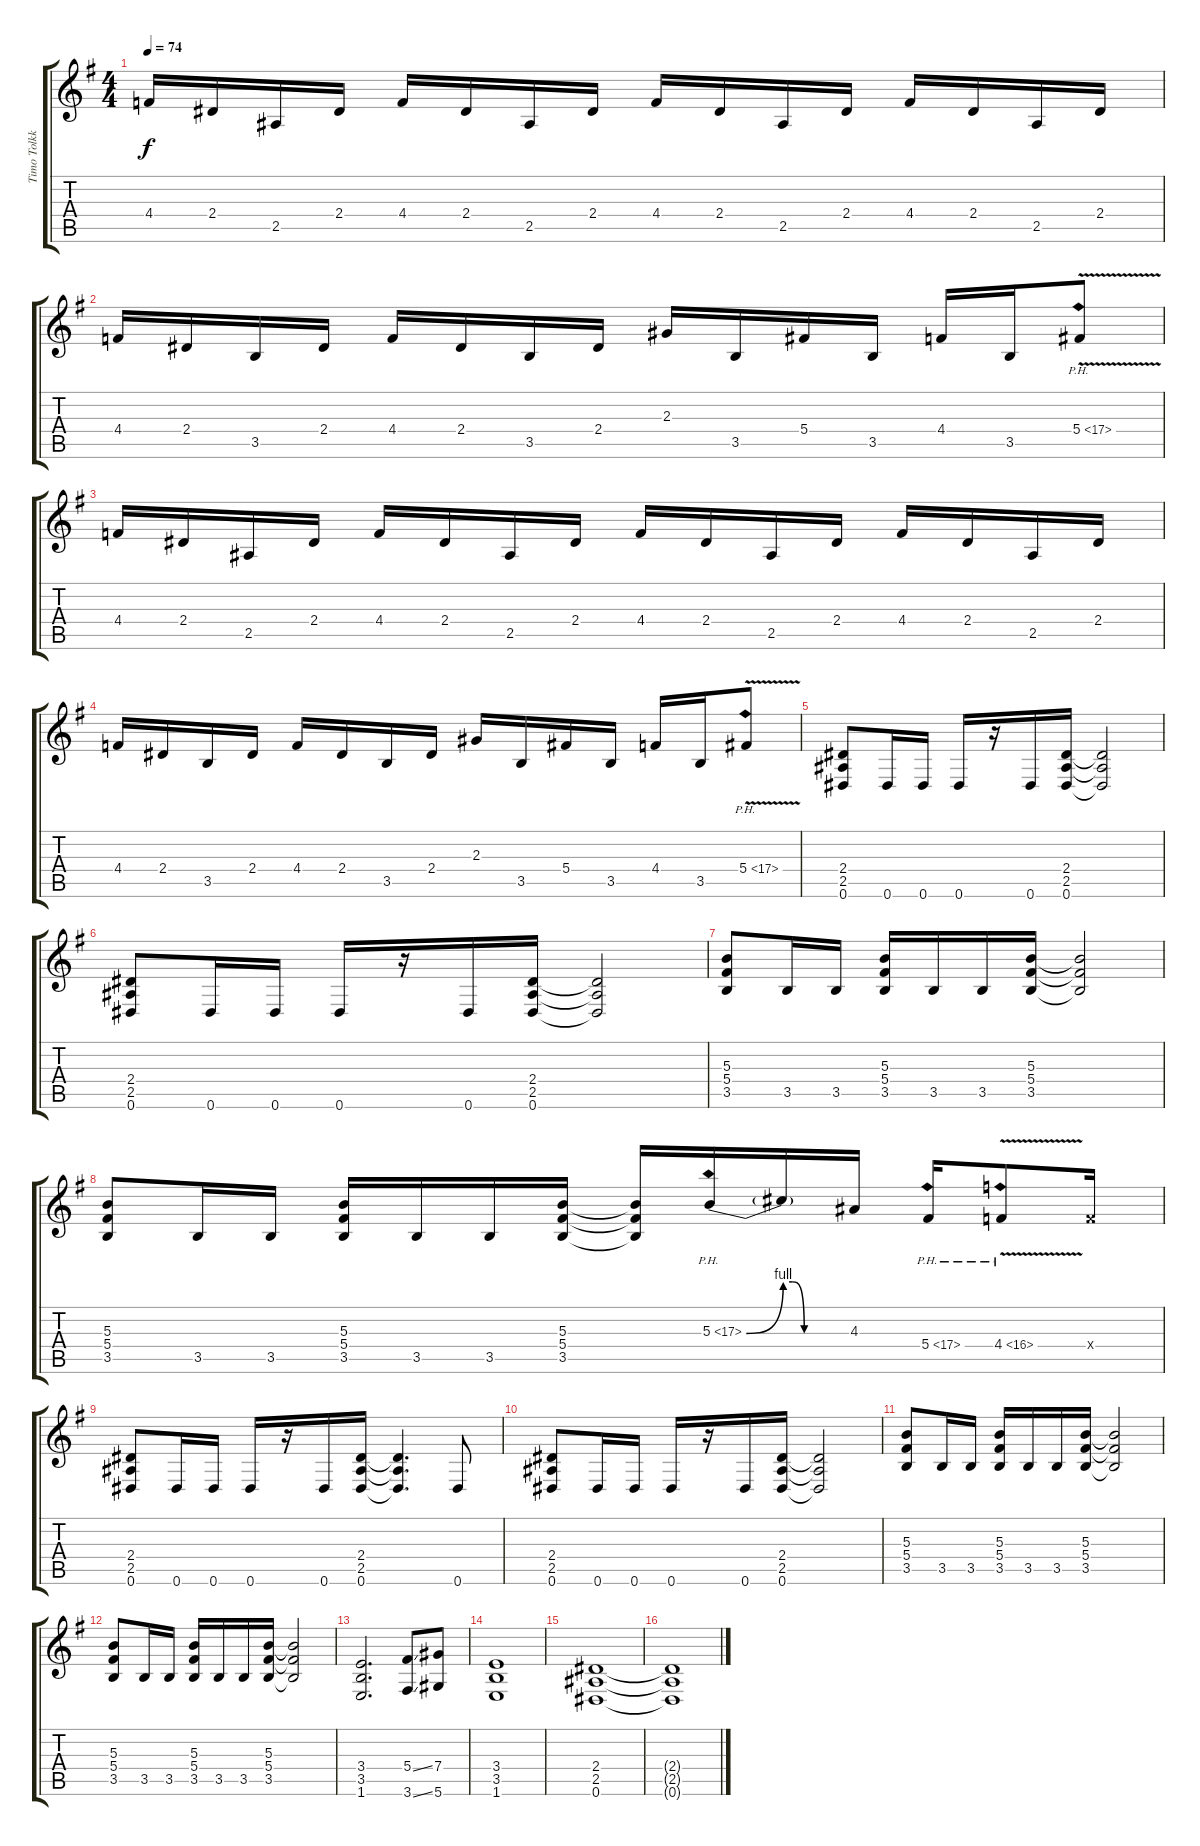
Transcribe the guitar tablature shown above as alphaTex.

\track ("Timo Tolkki" "Timo Tolkk") {instrument acousticguitarsteel}
\staff {score tabs}
\tuning (Eb4 Bb3 Gb3 Db3 Ab2 Eb2) {hide}
\ts (4 4)
\tempo 74
\clef g2
\ks g
4.4.16{dy f instrument distortionguitar} 2.4.16 2.5.16 2.4.16 4.4.16 2.4.16 2.5.16 2.4.16 4.4.16 2.4.16 2.5.16 2.4.16 4.4.16 2.4.16 2.5.16 2.4.16 |
4.4.16 2.4.16 3.5.16 2.4.16 4.4.16 2.4.16 3.5.16 2.4.16 2.3.16 3.5.16 5.4.16 3.5.16 4.4.16 3.5.16 5.4{ph 12 v}.8 |
4.4.16{instrument distortionguitar} 2.4.16 2.5.16 2.4.16 4.4.16 2.4.16 2.5.16 2.4.16 4.4.16 2.4.16 2.5.16 2.4.16 4.4.16 2.4.16 2.5.16 2.4.16 |
4.4.16 2.4.16 3.5.16 2.4.16 4.4.16 2.4.16 3.5.16 2.4.16 2.3.16 3.5.16 5.4.16 3.5.16 4.4.16 3.5.16 5.4{ph 12 v}.8 |
(2.4 2.5 0.6).8 0.6.16 0.6.16 0.6.16 r.16 0.6.16 (2.4 2.5 0.6).16 (2.4{t} 2.5{t} 0.6{t}).2 |
(2.4 2.5 0.6).8 0.6.16 0.6.16 0.6.16 r.16 0.6.16 (2.4 2.5 0.6).16 (2.4{t} 2.5{t} 0.6{t}).2 |
(5.3 5.4 3.5).8 3.5.16 3.5.16 (5.3 5.4 3.5).16 3.5.16 3.5.16 (5.3 5.4 3.5).16 (5.3{t} 5.4{t} 3.5{t}).2 |
(5.3 5.4 3.5).8 3.5.16 3.5.16 (5.3 5.4 3.5).16 3.5.16 3.5.16 (5.3 5.4 3.5).16 (5.3{t} 5.4{t} 3.5{t}).16 5.3{be (bend 0 0 60 4) ph 12}.16 5.3{be (custom 0 4 9 4 20 0 30 0 60 0) t}.16 4.3.16 5.4{ph 12}.16 4.4{ph 12 v}.8 4.4{x}.16 |
(2.4 2.5 0.6).8 0.6.16 0.6.16 0.6.16 r.16 0.6.16 (2.4 2.5 0.6).16 (2.4{t} 2.5{t} 0.6{t}).4{d} 0.6.8 |
(2.4 2.5 0.6).8 0.6.16 0.6.16 0.6.16 r.16 0.6.16 (2.4 2.5 0.6).16 (2.4{t} 2.5{t} 0.6{t}).2 |
(5.3 5.4 3.5).8 3.5.16 3.5.16 (5.3 5.4 3.5).16 3.5.16 3.5.16 (5.3 5.4 3.5).16 (5.3{t} 5.4{t} 3.5{t}).2 |
(5.3 5.4 3.5).8 3.5.16 3.5.16 (5.3 5.4 3.5).16 3.5.16 3.5.16 (5.3 5.4 3.5).16 (5.3{t} 5.4{t} 3.5{t}).2 |
(3.4 3.5 1.6).2{d} (5.4{ss} 3.6{ss}).8 (7.4 5.6).8 |
(3.4 3.5 1.6).1 |
(2.4 2.5 0.6).1 |
(2.4{t} 2.5{t} 0.6{t}).1
